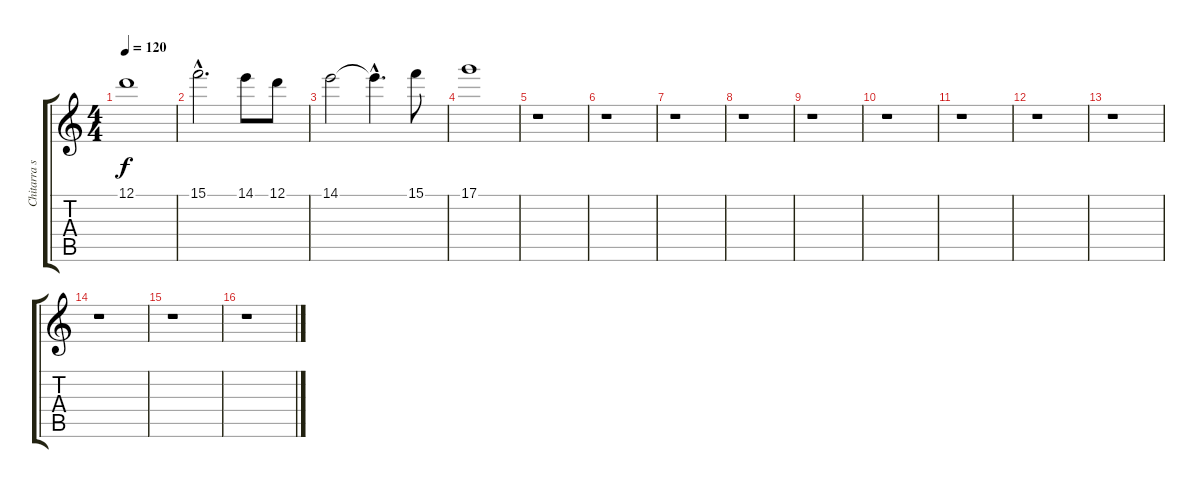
\track ("Chitarra solista" "Chitarra s") {instrument overdrivenguitar}
\staff {score tabs}
\tuning (D4 A3 F3 C3 G2 D2) {hide}
\ts (4 4)
\tempo 120
\clef g2
\ks c
12.1.1{dy f} |
15.1{hac}.2{d} 14.1.8 12.1.8 |
14.1.2 14.1{hac t}.4{d} 15.1.8 |
17.1.1 |
r.1 |
r.1 |
r.1 |
r.1 |
r.1 |
r.1 |
r.1 |
r.1 |
r.1 |
r.1 |
r.1 |
r.1
